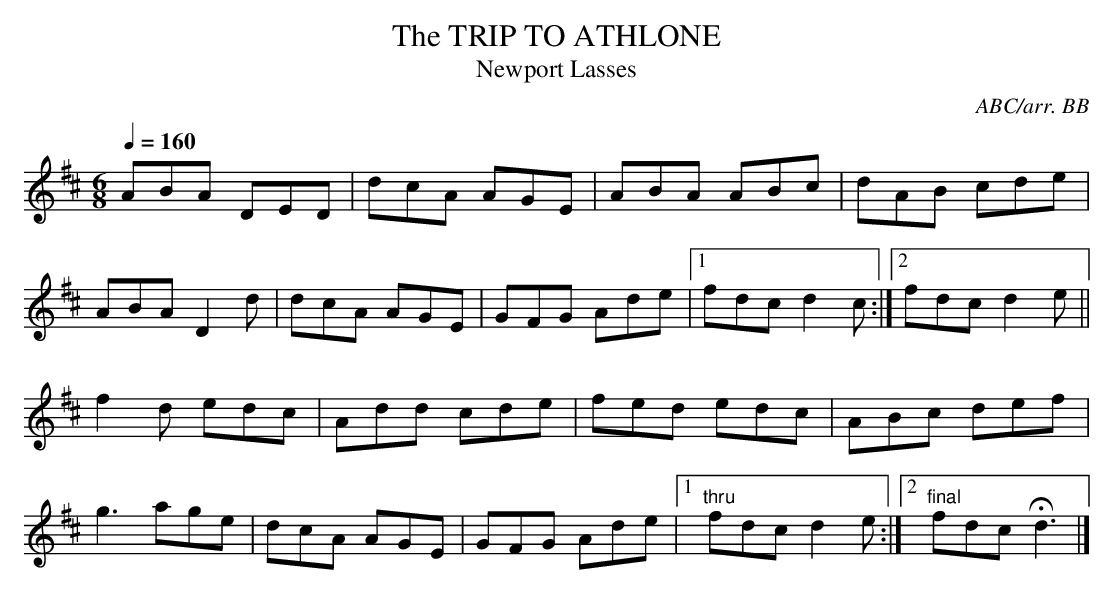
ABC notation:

X:1
T:TRIP TO ATHLONE, The
T:Newport Lasses
C:ABC/arr. BB
M:6/8
L:1/8
Q:1/4=160
K:D
ABA DED|dcA AGE|ABA ABc|dAB cde|
ABA D2d|dcA AGE|GFG Ade|1 fdc d2c :|\
[2 fdc d2e||
f2d edc|Add cde|fed edc|ABc def|
g3 age|dcA AGE|GFG Ade|1 "thru"fdc d2e :|\
[2 "final"fdc Hd3|]
